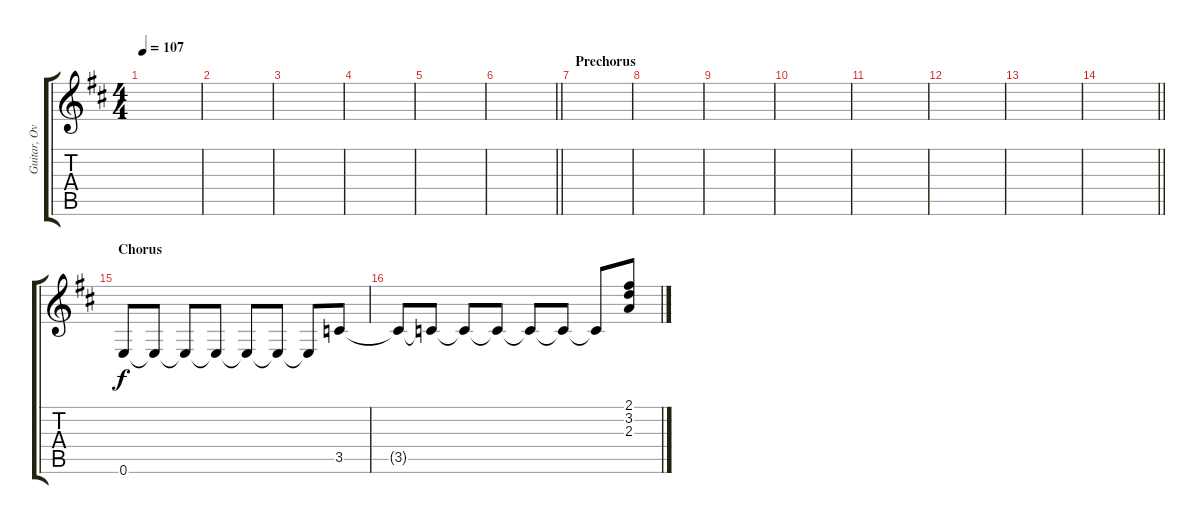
\track ("Guitar, Overdub" "Guitar, Ov") {instrument distortionguitar}
\staff {score tabs}
\tuning (E4 B3 G3 D3 A2 E2) {hide}
\ts (4 4)
\tempo 107
\clef g2
\ks d
|
|
|
|
|
\barLineRight lightlight
|
\section ("" "Prechorus")
|
|
|
|
|
|
|
\barLineRight lightlight
|
\section ("" "Chorus")
0.6.8 0.6{t}.8 0.6{t}.8 0.6{t}.8 0.6{t}.8 0.6{t}.8 0.6{t}.8 3.5.8 |
3.5{t}.8 3.5{t}.8 3.5{t}.8 3.5{t}.8 3.5{t}.8 3.5{t}.8 3.5{t}.8 (2.1 3.2 2.3).8
